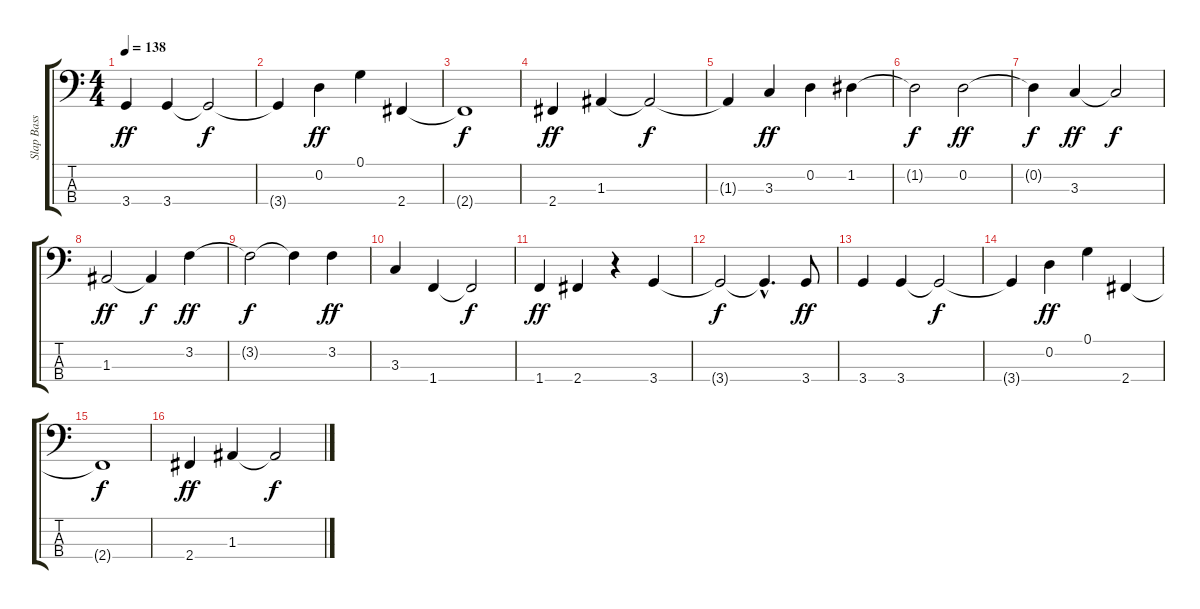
\track ("Slap Bass" "Slap Bass") {instrument slapbass1}
\staff {score tabs}
\tuning (G2 D2 A1 E1) {hide}
\ts (4 4)
\tempo 138
\clef f4
\ks c
3.4.4{dy ff} 3.4.4 3.4{t}.2{dy f} |
3.4{t}.4 0.2.4{dy ff} 0.1.4 2.4.4 |
2.4{t}.1{dy f} |
2.4.4{dy ff} 1.3.4 1.3{t}.2{dy f} |
1.3{t}.4 3.3.4{dy ff} 0.2.4 1.2.4 |
1.2{t}.2{dy f} 0.2.2{dy ff} |
0.2{t}.4{dy f} 3.3.4{dy ff} 3.3{t}.2{dy f} |
1.3.2{dy ff} 1.3{t}.4{dy f} 3.2.4{dy ff} |
3.2{t}.2{dy f} 3.2{t}.4 3.2.4{dy ff} |
3.3.4 1.4.4 1.4{t}.2{dy f} |
1.4.4{dy ff} 2.4.4 r.4 3.4.4 |
3.4{t}.2{dy f} 3.4{hac t}.4{d} 3.4.8{dy ff} |
3.4.4 3.4.4 3.4{t}.2{dy f} |
3.4{t}.4 0.2.4{dy ff} 0.1.4 2.4.4 |
2.4{t}.1{dy f} |
2.4.4{dy ff} 1.3.4 1.3{t}.2{dy f}
